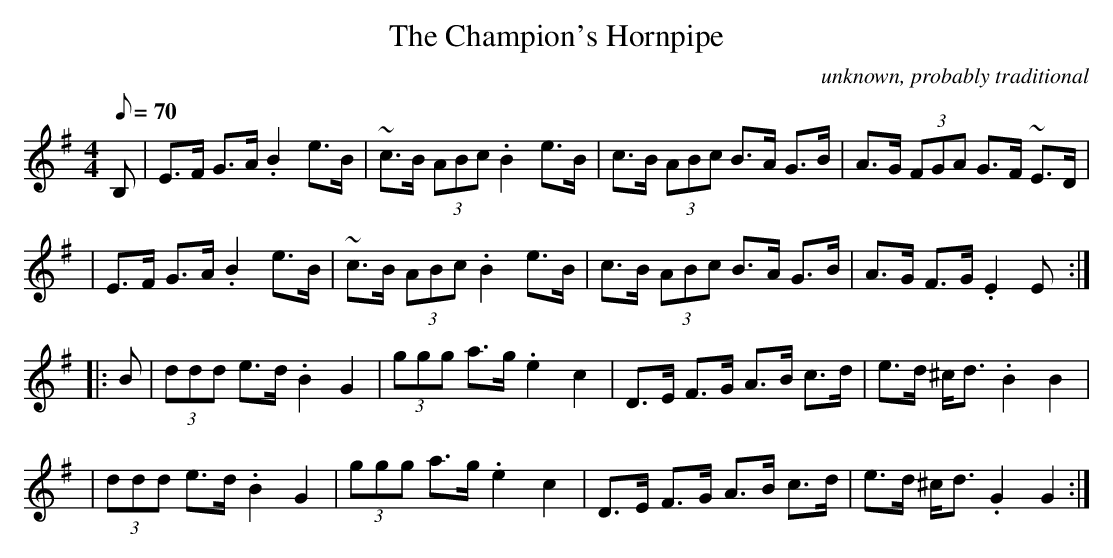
X:1
T:The Champion's Hornpipe
C:unknown, probably traditional
M:4/4
L:1/8
Q:70
K:Em
B, \
|  E>F   G>A .B2 e>B | ~c>B (3ABc .B2 e>B \
|  c>B (3ABc B>A G>B | A>G (3FGA G>F ~E>D |
|  E>F   G>A .B2 e>B | ~c>B (3ABc .B2 e>B \
|  c>B (3ABc B>A G>B | A>G F>G .E2 E :|
|: B \
| (3ddd e>d .B2 G2 | (3ggg a>g .e2 c2 \
|  D>E F>G A>B c>d | e>d ^c<d .B2 B2 |
|  (3ddd e>d .B2 G2 | (3ggg a>g .e2 c2 \
|  D>E F>G A>B c>d | e>d ^c<d .G2 G2 :|
